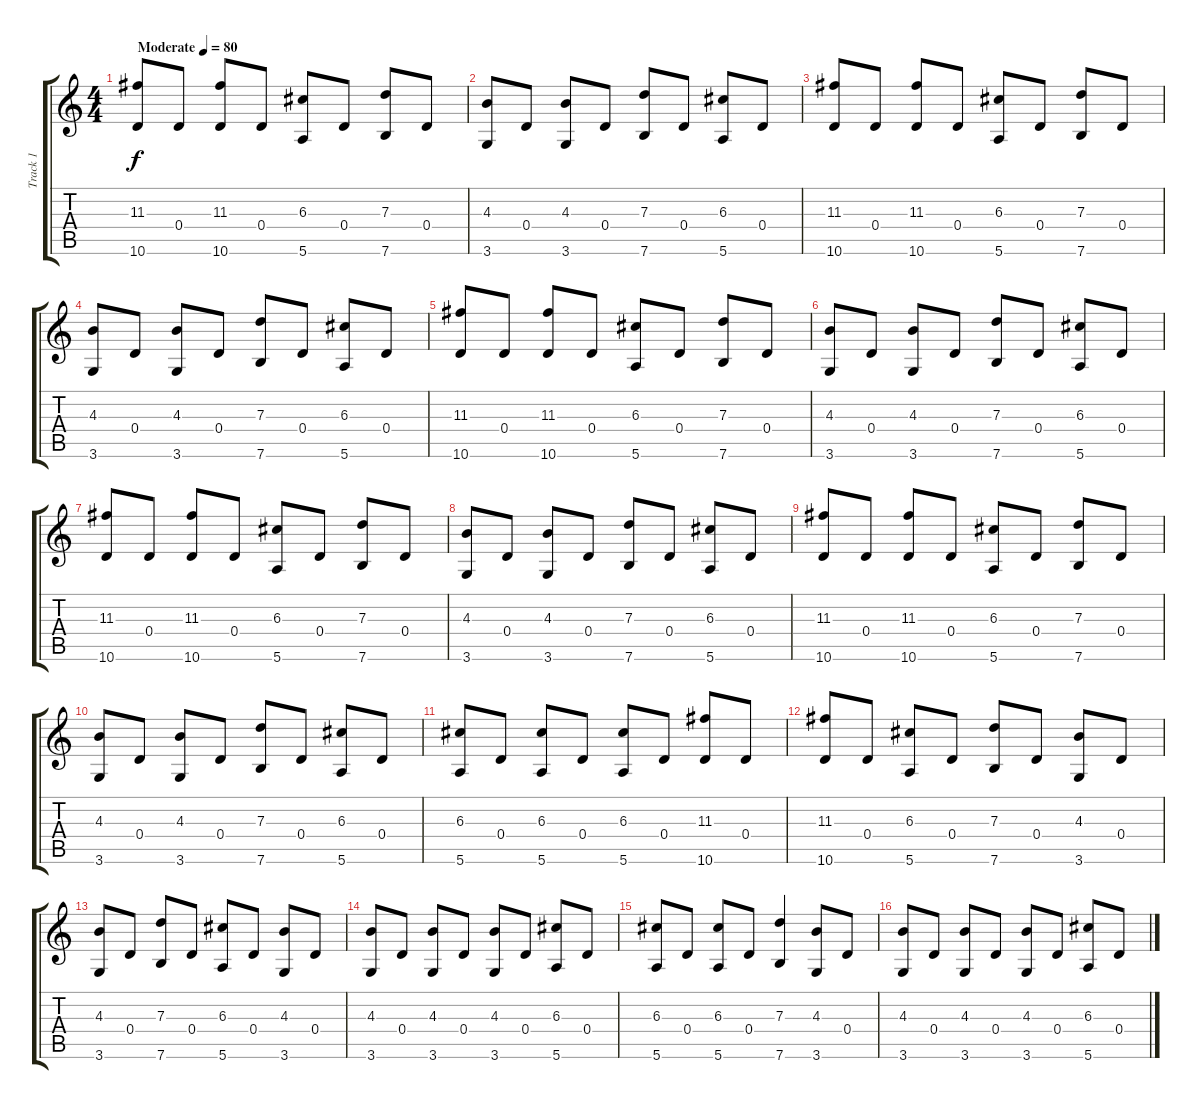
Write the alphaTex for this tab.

\track ("Track 1" "Track 1") {instrument acousticguitarsteel}
\staff {score tabs}
\tuning (E4 B3 G3 D3 A2 E2) {hide}
\ts (4 4)
\tempo (80 "Moderate")
\clef g2
\ks c
(11.3 10.6).8{dy f instrument acousticguitarsteel} 0.4.8 (11.3 10.6).8 0.4.8 (6.3 5.6).8 0.4.8 (7.3 7.6).8 0.4.8 |
(4.3 3.6).8 0.4.8 (4.3 3.6).8 0.4.8 (7.3 7.6).8 0.4.8 (6.3 5.6).8 0.4.8 |
(11.3 10.6).8 0.4.8 (11.3 10.6).8 0.4.8 (6.3 5.6).8 0.4.8 (7.3 7.6).8 0.4.8 |
(4.3 3.6).8 0.4.8 (4.3 3.6).8 0.4.8 (7.3 7.6).8 0.4.8 (6.3 5.6).8 0.4.8 |
(11.3 10.6).8 0.4.8 (11.3 10.6).8 0.4.8 (6.3 5.6).8 0.4.8 (7.3 7.6).8 0.4.8 |
(4.3 3.6).8 0.4.8 (4.3 3.6).8 0.4.8 (7.3 7.6).8 0.4.8 (6.3 5.6).8 0.4.8 |
(11.3 10.6).8 0.4.8 (11.3 10.6).8 0.4.8 (6.3 5.6).8 0.4.8 (7.3 7.6).8 0.4.8 |
(4.3 3.6).8 0.4.8 (4.3 3.6).8 0.4.8 (7.3 7.6).8 0.4.8 (6.3 5.6).8 0.4.8 |
(11.3 10.6).8 0.4.8 (11.3 10.6).8 0.4.8 (6.3 5.6).8 0.4.8 (7.3 7.6).8 0.4.8 |
(4.3 3.6).8 0.4.8 (4.3 3.6).8 0.4.8 (7.3 7.6).8 0.4.8 (6.3 5.6).8 0.4.8 |
(6.3 5.6).8 0.4.8 (6.3 5.6).8 0.4.8 (6.3 5.6).8 0.4.8 (11.3 10.6).8 0.4.8 |
(11.3 10.6).8 0.4.8 (6.3 5.6).8 0.4.8 (7.3 7.6).8 0.4.8 (4.3 3.6).8 0.4.8 |
(4.3 3.6).8 0.4.8 (7.3 7.6).8 0.4.8 (6.3 5.6).8 0.4.8 (4.3 3.6).8 0.4.8 |
(4.3 3.6).8 0.4.8 (4.3 3.6).8 0.4.8 (4.3 3.6).8 0.4.8 (6.3 5.6).8 0.4.8 |
(6.3 5.6).8 0.4.8 (6.3 5.6).8 0.4.8 (7.3 7.6).4 (4.3 3.6).8 0.4.8 |
(4.3 3.6).8 0.4.8 (4.3 3.6).8 0.4.8 (4.3 3.6).8 0.4.8 (6.3 5.6).8 0.4.8
